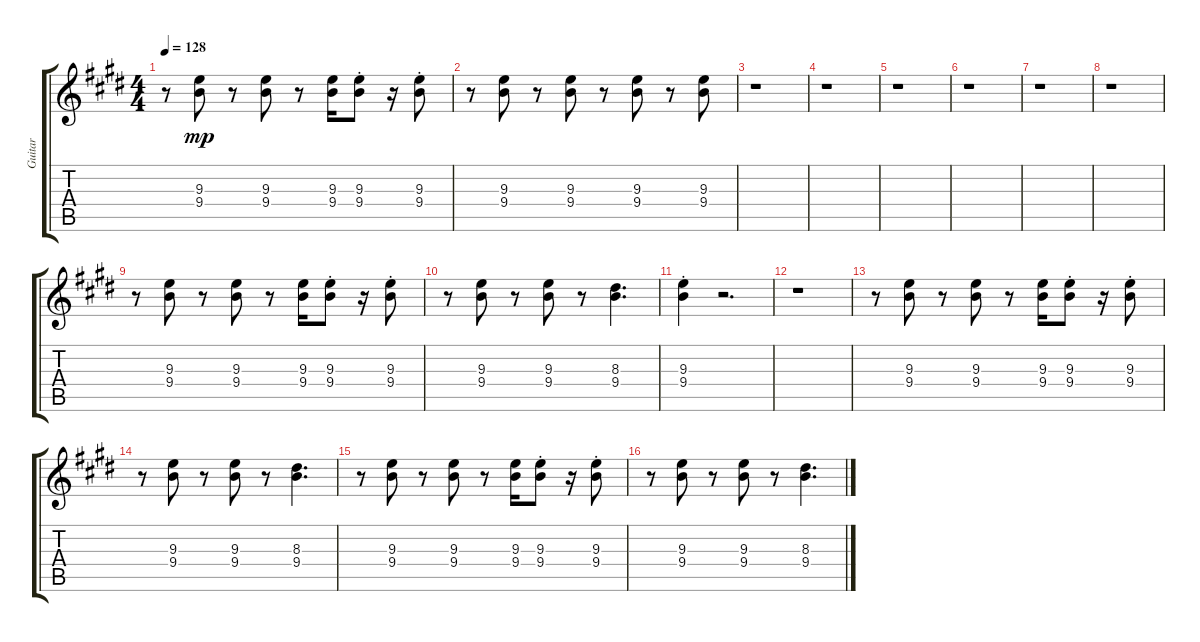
\track ("Guitar" "Guitar") {instrument electricguitarclean}
\staff {score tabs}
\tuning (E4 B3 G3 D3 A2 E2) {hide}
\ts (4 4)
\tempo 128
\clef g2
\ks e
r.8{dy p} (9.3 9.4).8{dy mp} r.8 (9.3 9.4).8 r.8 (9.3 9.4).16 (9.3{st} 9.4{st}).8 r.16 (9.3{st} 9.4{st}).8 |
\ks c#minor
r.8 (9.3 9.4).8 r.8 (9.3 9.4).8 r.8 (9.3 9.4).8 r.8 (9.3 9.4).8 |
r.1 |
r.1 |
\ks e
r.1 |
\ks c#minor
r.1 |
r.1 |
r.1 |
\ks e
r.8 (9.3 9.4).8 r.8 (9.3 9.4).8 r.8 (9.3 9.4).16 (9.3{st} 9.4{st}).8 r.16 (9.3{st} 9.4{st}).8 |
\ks c#minor
r.8 (9.3 9.4).8 r.8 (9.3 9.4).8 r.8 (8.3 9.4).4{d} |
(9.3{st} 9.4{st}).4 r.2{d} |
r.1 |
\ks e
r.8 (9.3 9.4).8 r.8 (9.3 9.4).8 r.8 (9.3 9.4).16 (9.3{st} 9.4{st}).8 r.16 (9.3{st} 9.4{st}).8 |
\ks c#minor
r.8 (9.3 9.4).8 r.8 (9.3 9.4).8 r.8 (8.3 9.4).4{d} |
r.8 (9.3 9.4).8 r.8 (9.3 9.4).8 r.8 (9.3 9.4).16 (9.3{st} 9.4{st}).8 r.16 (9.3{st} 9.4{st}).8 |
r.8 (9.3 9.4).8 r.8 (9.3 9.4).8 r.8 (8.3 9.4).4{d}
